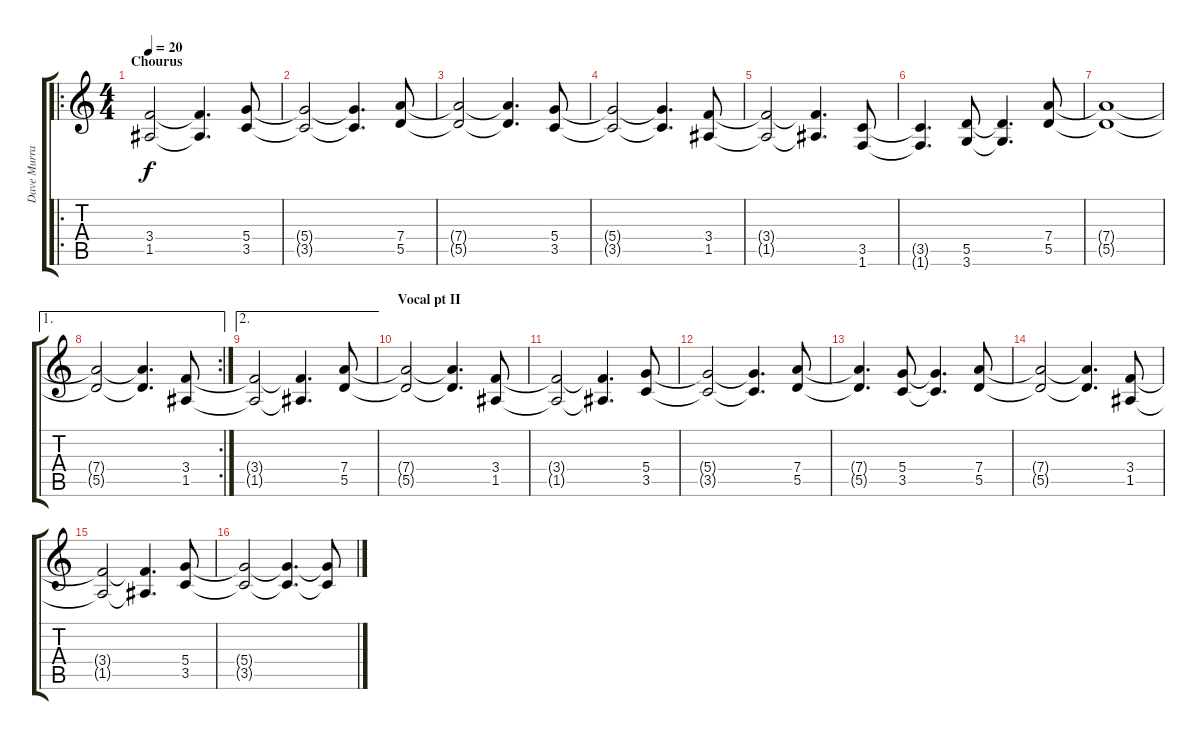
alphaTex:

\track ("Dave Murray" "Dave Murra") {instrument overdrivenguitar}
\staff {score tabs}
\tuning (E4 B3 G3 D3 A2 E2) {hide}
\ro
\ts (4 4)
\section ("" "Chourus")
\tempo 20
\clef g2
\ks c
(3.4{t} 1.5{t}).2{dy f} (3.4{t} 1.5{t}).4{d} (5.4 3.5).8 |
(5.4{t} 3.5{t}).2 (5.4{t} 3.5{t}).4{d} (7.4 5.5).8 |
(7.4{t} 5.5{t}).2 (7.4{t} 5.5{t}).4{d} (5.4 3.5).8 |
(5.4{t} 3.5{t}).2 (5.4{t} 3.5{t}).4{d} (3.4 1.5).8 |
(3.4{t} 1.5{t}).2 (3.4{t} 1.5{t}).4{d} (3.5 1.6).8 |
(3.5{t} 1.6{t}).4{d} (5.5 3.6).8 (5.5{t} 3.6{t}).4{d} (7.4 5.5).8 |
(7.4{t} 5.5{t}).1 |
\ae 1
\rc 2
(7.4{t} 5.5{t}).2 (7.4{t} 5.5{t}).4{d} (3.4 1.5).8 |
\ae 2
(3.4{t} 1.5{t}).2 (3.4{t} 1.5{t}).4{d} (7.4 5.5).8 |
\section ("" "Vocal pt II")
(7.4{t} 5.5{t}).2 (7.4{t} 5.5{t}).4{d} (3.4 1.5).8 |
(3.4{t} 1.5{t}).2 (3.4{t} 1.5{t}).4{d} (5.4 3.5).8 |
(5.4{t} 3.5{t}).2 (5.4{t} 3.5{t}).4{d} (7.4 5.5).8 |
(7.4{t} 5.5{t}).4{d} (5.4 3.5).8 (5.4{t} 3.5{t}).4{d} (7.4 5.5).8 |
(7.4{t} 5.5{t}).2 (7.4{t} 5.5{t}).4{d} (3.4 1.5).8 |
(3.4{t} 1.5{t}).2 (3.4{t} 1.5{t}).4{d} (5.4 3.5).8 |
(5.4{t} 3.5{t}).2 (5.4{t} 3.5{t}).4{d} (5.4{t} 3.5{t}).8
